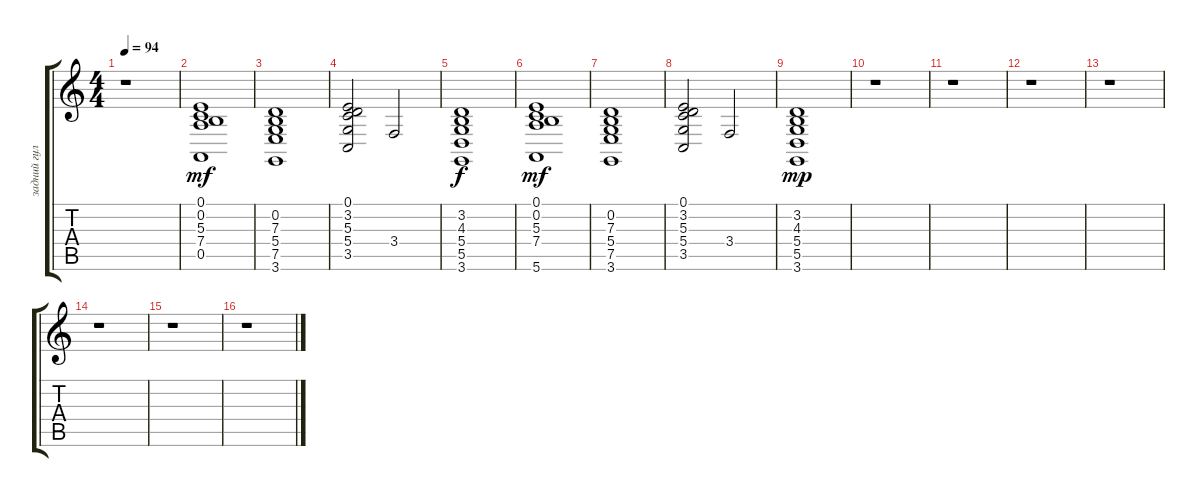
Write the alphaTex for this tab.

\track ("задний гул" "задний гул") {instrument pad2warm}
\staff {score tabs}
\tuning (E4 B3 G3 D3 A2 E2) {hide}
\ts (4 4)
\tempo 94
\clef g2
\ks c
r.1{dy f} |
(0.1 0.2 5.3 7.4 0.5).1{dy mf} |
(0.2 7.3 5.4 7.5 3.6).1 |
(0.1 3.2 5.3 5.4 3.5).2 3.4.2 |
(3.2 4.3 5.4 5.5 3.6).1{dy f} |
(0.1 0.2 5.3 7.4 5.6).1{dy mf} |
(0.2 7.3 5.4 7.5 3.6).1 |
(0.1 3.2 5.3 5.4 3.5).2 3.4.2 |
(3.2 4.3 5.4 5.5 3.6).1{dy mp} |
r.1 |
r.1 |
r.1 |
r.1 |
r.1 |
r.1 |
r.1
